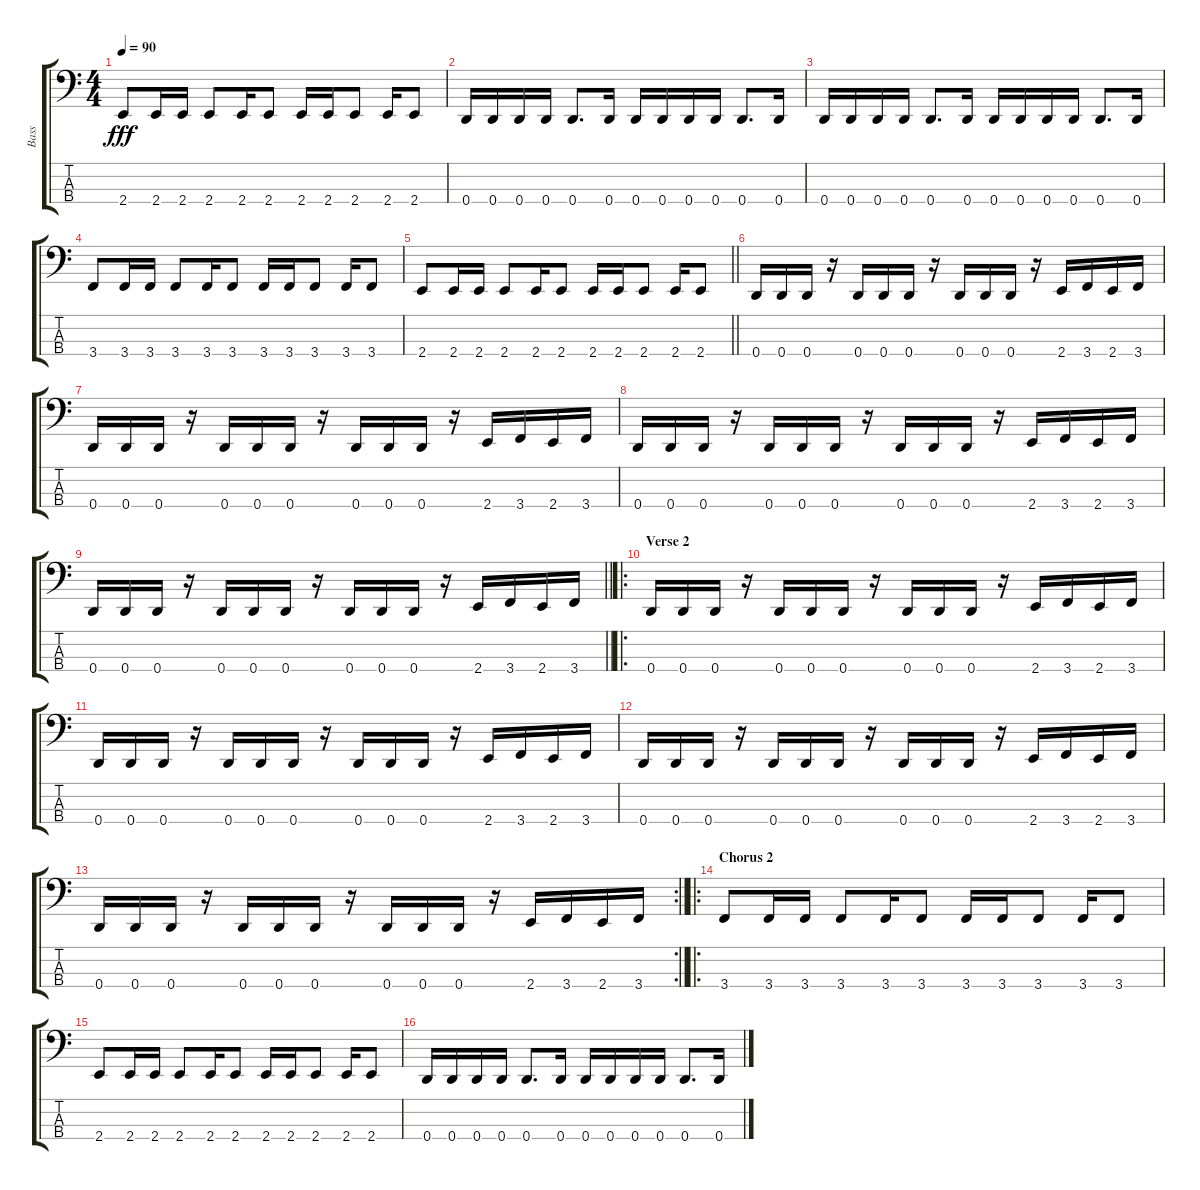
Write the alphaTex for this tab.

\track ("Bass" "Bass") {instrument electricbassfinger}
\staff {score tabs}
\tuning (G2 D2 A1 D1) {hide}
\ts (4 4)
\tempo 90
\clef f4
\ks c
2.4.8{dy fff} 2.4.16 2.4.16 2.4.8 2.4.16 2.4.8 2.4.16 2.4.16 2.4.8 2.4.16 2.4.8 |
0.4.16 0.4.16 0.4.16 0.4.16 0.4.8{d} 0.4.16 0.4.16 0.4.16 0.4.16 0.4.16 0.4.8{d} 0.4.16 |
0.4.16 0.4.16 0.4.16 0.4.16 0.4.8{d} 0.4.16 0.4.16 0.4.16 0.4.16 0.4.16 0.4.8{d} 0.4.16 |
3.4.8 3.4.16 3.4.16 3.4.8 3.4.16 3.4.8 3.4.16 3.4.16 3.4.8 3.4.16 3.4.8 |
\barLineRight lightlight
2.4.8 2.4.16 2.4.16 2.4.8 2.4.16 2.4.8 2.4.16 2.4.16 2.4.8 2.4.16 2.4.8 |
0.4.16 0.4.16 0.4.16 r.16 0.4.16 0.4.16 0.4.16 r.16 0.4.16 0.4.16 0.4.16 r.16 2.4.16 3.4.16 2.4.16 3.4.16 |
0.4.16 0.4.16 0.4.16 r.16 0.4.16 0.4.16 0.4.16 r.16 0.4.16 0.4.16 0.4.16 r.16 2.4.16 3.4.16 2.4.16 3.4.16 |
0.4.16 0.4.16 0.4.16 r.16 0.4.16 0.4.16 0.4.16 r.16 0.4.16 0.4.16 0.4.16 r.16 2.4.16 3.4.16 2.4.16 3.4.16 |
\barLineRight lightlight
0.4.16 0.4.16 0.4.16 r.16 0.4.16 0.4.16 0.4.16 r.16 0.4.16 0.4.16 0.4.16 r.16 2.4.16 3.4.16 2.4.16 3.4.16 |
\ro
\section ("" "Verse 2")
0.4.16 0.4.16 0.4.16 r.16 0.4.16 0.4.16 0.4.16 r.16 0.4.16 0.4.16 0.4.16 r.16 2.4.16 3.4.16 2.4.16 3.4.16 |
0.4.16 0.4.16 0.4.16 r.16 0.4.16 0.4.16 0.4.16 r.16 0.4.16 0.4.16 0.4.16 r.16 2.4.16 3.4.16 2.4.16 3.4.16 |
0.4.16 0.4.16 0.4.16 r.16 0.4.16 0.4.16 0.4.16 r.16 0.4.16 0.4.16 0.4.16 r.16 2.4.16 3.4.16 2.4.16 3.4.16 |
\rc 2
\barLineRight lightlight
0.4.16 0.4.16 0.4.16 r.16 0.4.16 0.4.16 0.4.16 r.16 0.4.16 0.4.16 0.4.16 r.16 2.4.16 3.4.16 2.4.16 3.4.16 |
\ro
\section ("" "Chorus 2")
3.4.8 3.4.16 3.4.16 3.4.8 3.4.16 3.4.8 3.4.16 3.4.16 3.4.8 3.4.16 3.4.8 |
2.4.8 2.4.16 2.4.16 2.4.8 2.4.16 2.4.8 2.4.16 2.4.16 2.4.8 2.4.16 2.4.8 |
0.4.16 0.4.16 0.4.16 0.4.16 0.4.8{d} 0.4.16 0.4.16 0.4.16 0.4.16 0.4.16 0.4.8{d} 0.4.16
